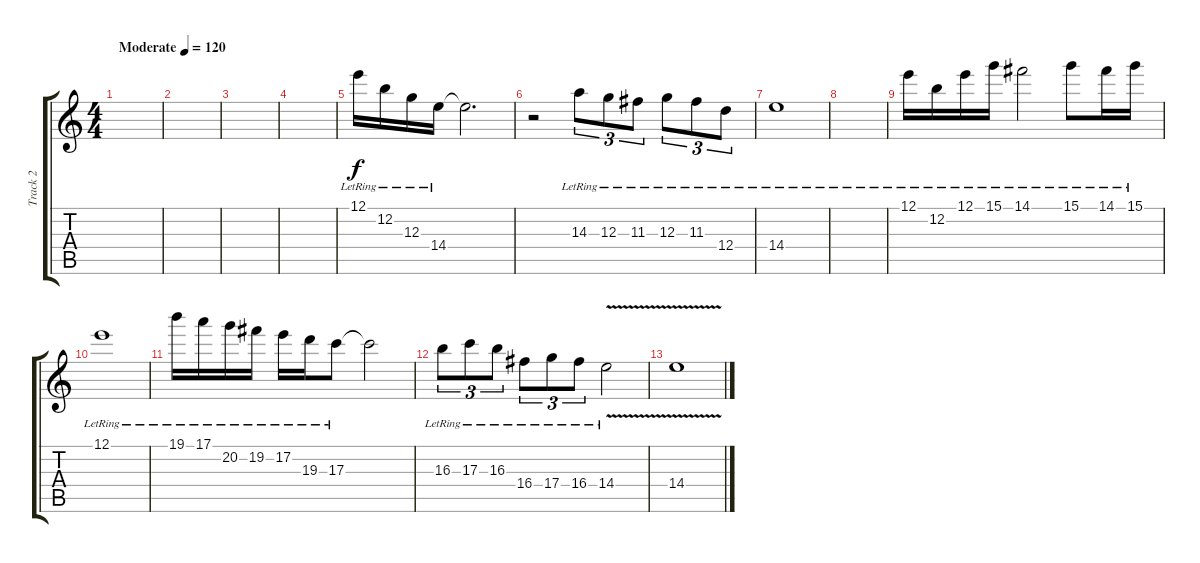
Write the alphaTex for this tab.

\track ("Track 2" "Track 2") {instrument acousticguitarsteel}
\staff {score tabs}
\tuning (E4 B3 G3 D3 A2 E2) {hide}
\ts (4 4)
\tempo (120 "Moderate")
\clef g2
\ks c
|
|
|
|
12.1{lr}.16 12.2{lr}.16 12.3{lr}.16 14.4{lr}.16 14.4{t}.2{d} |
r.2 14.3{lr}.8{tu (3 2)} 12.3{lr}.8{tu (3 2)} 11.3{lr}.8{tu (3 2)} 12.3{lr}.8{tu (3 2)} 11.3{lr}.8{tu (3 2)} 12.4{lr}.8{tu (3 2)} |
14.4{lr}.1 |
|
12.1{lr}.16 12.2{lr}.16 12.1{lr}.16 15.1{lr}.16 14.1{lr}.2 15.1{lr}.8 14.1{lr}.16 15.1{lr}.16 |
12.1{lr}.1 |
19.1{lr}.16 17.1{lr}.16 20.2{lr}.16 19.2{lr}.16 17.2{lr}.16 19.3{lr}.16 17.3{lr}.8 17.3{t}.2 |
16.3{lr}.8{tu (3 2)} 17.3{lr}.8{tu (3 2)} 16.3{lr}.8{tu (3 2)} 16.4{lr}.8{tu (3 2)} 17.4{lr}.8{tu (3 2)} 16.4{lr}.8{tu (3 2)} 14.4{v lr}.2 |
14.4{v}.1
